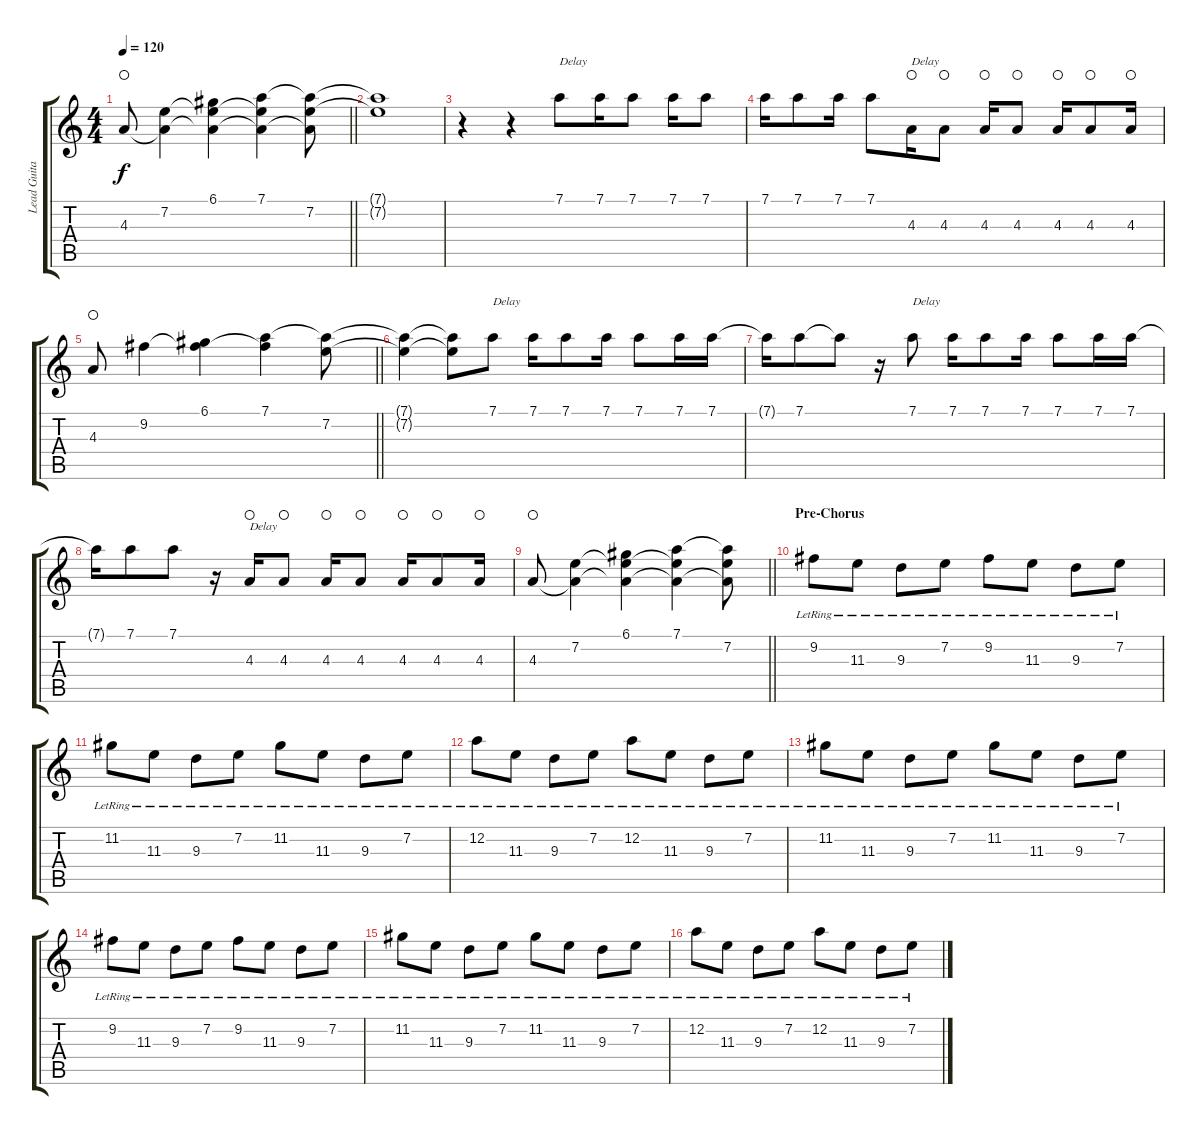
\track ("Lead Guitar" "Lead Guita") {instrument overdrivenguitar}
\staff {score tabs}
\tuning (D4 A3 F3 C3 G2 C2) {hide}
\ts (4 4)
\tempo 120
\clef g2
\barLineRight lightlight
\ks c
4.3.8{dy f volume 14 waho} (7.2 4.3{t}).4 (6.1 7.2{t} 4.3{t}).4 (7.1 7.2{t} 4.3{t}).4 (7.1{t} 7.2 4.3{t}).8 |
(7.1{t} 7.2{t}).1{volume 4} |
r.4 r.4 7.1.8{txt "Delay" volume 14} 7.1.16{volume 7} 7.1.8 7.1.16 7.1.8 |
7.1.16 7.1.8 7.1.16 7.1.8 4.3.16{txt "Delay" volume 14 waho} 4.3.8{waho} 4.3.16{volume 7 waho} 4.3.8{waho} 4.3.16{waho} 4.3.8{waho} 4.3.16{waho} |
\barLineRight lightlight
4.3.8{waho} 9.2.4{volume 14} (6.1 9.2{t}).4 (7.1 9.2{t}).4 (7.1{t} 7.2).8 |
(7.1{t} 7.2{t}).4 (7.1{t} 7.2{t}).8 7.1.8{txt "Delay" volume 14} 7.1.16{volume 6} 7.1.8 7.1.16 7.1.8 7.1.16 7.1.16 |
7.1{t}.16 7.1.8 7.1{t}.8 r.16 7.1.8{txt "Delay" volume 14} 7.1.16{volume 6} 7.1.8 7.1.16 7.1.8 7.1.16 7.1.16 |
7.1{t}.16 7.1.8 7.1.8 r.16 4.3.16{txt "Delay" volume 14 waho} 4.3.8{waho} 4.3.16{volume 7 waho} 4.3.8{waho} 4.3.16{waho} 4.3.8{waho} 4.3.16{waho} |
\barLineRight lightlight
4.3.8{waho} (7.2 4.3{t}).4{volume 14} (6.1 7.2{t} 4.3{t}).4 (7.1 7.2{t} 4.3{t}).4 (7.1{t} 7.2 4.3{t}).8 |
\section ("" "Pre-Chorus")
9.2{lr}.8 11.3{lr}.8 9.3{lr}.8 7.2{lr}.8 9.2{lr}.8 11.3{lr}.8 9.3{lr}.8 7.2{lr}.8 |
11.2{lr}.8 11.3{lr}.8 9.3{lr}.8 7.2{lr}.8 11.2{lr}.8 11.3{lr}.8 9.3{lr}.8 7.2{lr}.8 |
12.2{lr}.8 11.3{lr}.8 9.3{lr}.8 7.2{lr}.8 12.2{lr}.8 11.3{lr}.8 9.3{lr}.8 7.2{lr}.8 |
11.2{lr}.8 11.3{lr}.8 9.3{lr}.8 7.2{lr}.8 11.2{lr}.8 11.3{lr}.8 9.3{lr}.8 7.2{lr}.8 |
9.2{lr}.8 11.3{lr}.8 9.3{lr}.8 7.2{lr}.8 9.2{lr}.8 11.3{lr}.8 9.3{lr}.8 7.2{lr}.8 |
11.2{lr}.8 11.3{lr}.8 9.3{lr}.8 7.2{lr}.8 11.2{lr}.8 11.3{lr}.8 9.3{lr}.8 7.2{lr}.8 |
12.2{lr}.8{volume 13} 11.3{lr}.8 9.3{lr}.8 7.2{lr}.8 12.2{lr}.8 11.3{lr}.8 9.3{lr}.8 7.2{lr}.8
